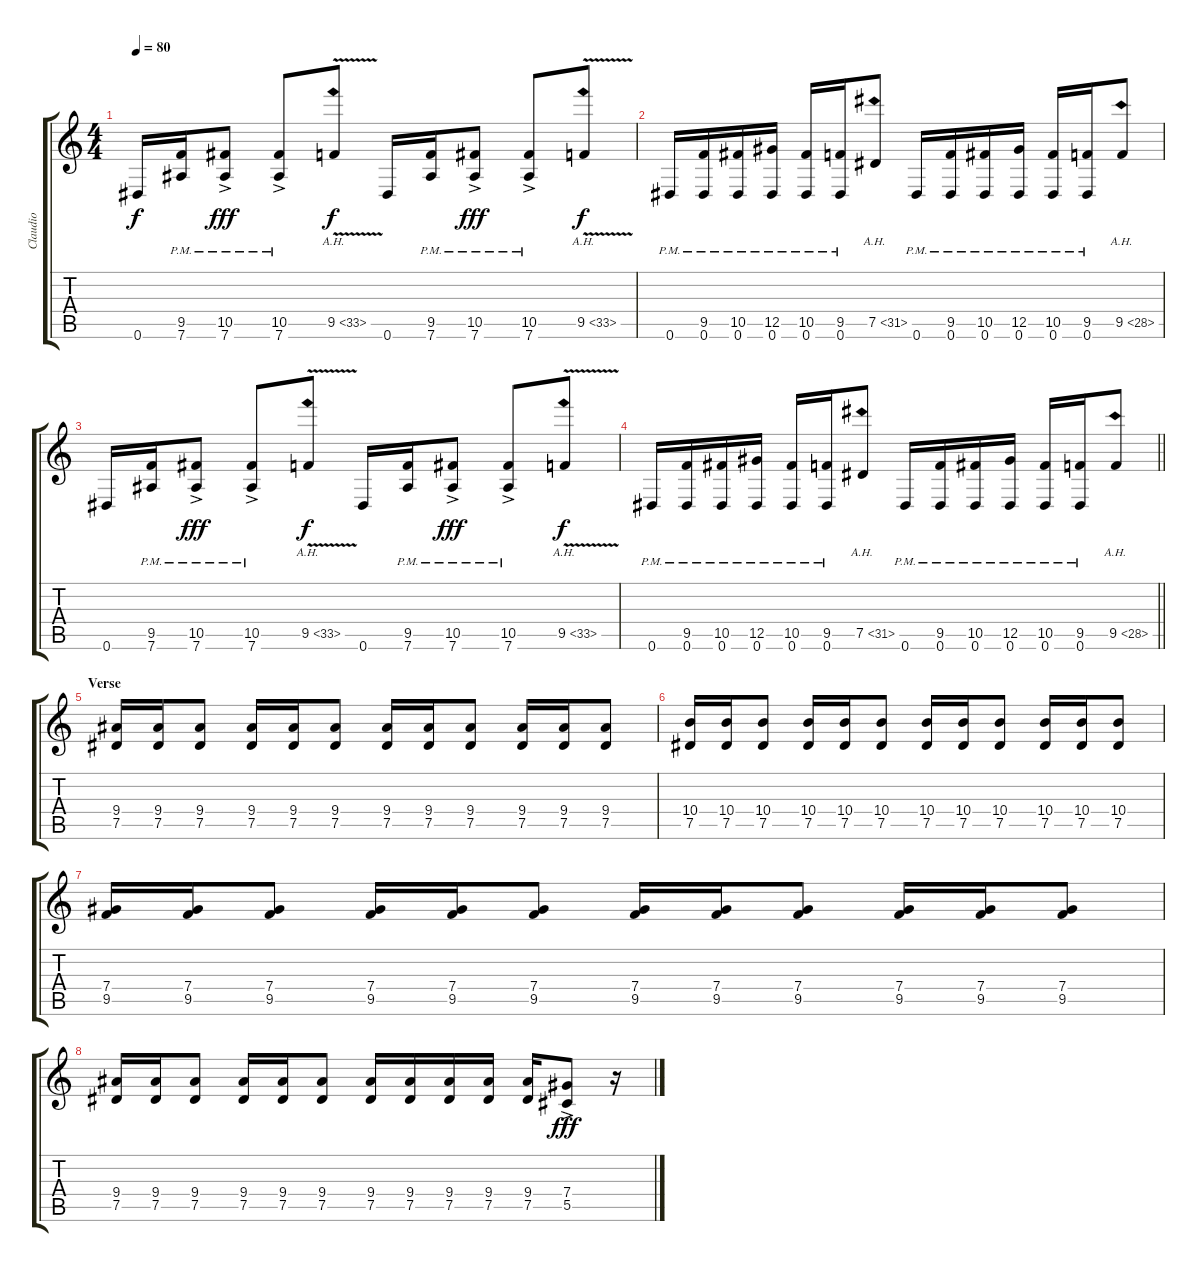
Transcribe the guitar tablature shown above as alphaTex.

\track ("Claudio" "Claudio") {instrument overdrivenguitar}
\staff {score tabs}
\tuning (Eb4 Bb3 Gb3 Db3 Ab2 Eb2) {hide}
\ts (4 4)
\tempo 80
\clef g2
\ks c
0.6.16{dy f} (9.5{pm} 7.6{pm}).16 (10.5{ac pm} 7.6{ac pm}).8{dy fff} (10.5{ac pm} 7.6{ac pm}).8 9.5{ah 24 v}.8{dy f} 0.6.16 (9.5{pm} 7.6{pm}).16 (10.5{ac pm} 7.6{ac pm}).8{dy fff} (10.5{ac pm} 7.6{ac pm}).8 9.5{ah 24 v}.8{dy f} |
0.6{pm}.16 (9.5{pm} 0.6{pm}).16 (10.5{pm} 0.6{pm}).16 (12.5{pm} 0.6{pm}).16 (10.5{pm} 0.6{pm}).16 (9.5{pm} 0.6{pm}).16 7.5{ah 24}.8 0.6{pm}.16 (9.5{pm} 0.6{pm}).16 (10.5{pm} 0.6{pm}).16 (12.5{pm} 0.6{pm}).16 (10.5{pm} 0.6{pm}).16 (9.5{pm} 0.6{pm}).16 9.5{ah 19}.8 |
0.6.16 (9.5{pm} 7.6{pm}).16 (10.5{ac pm} 7.6{ac pm}).8{dy fff} (10.5{ac pm} 7.6{ac pm}).8 9.5{ah 24 v}.8{dy f} 0.6.16 (9.5{pm} 7.6{pm}).16 (10.5{ac pm} 7.6{ac pm}).8{dy fff} (10.5{ac pm} 7.6{ac pm}).8 9.5{ah 24 v}.8{dy f} |
\barLineRight lightlight
0.6{pm}.16 (9.5{pm} 0.6{pm}).16 (10.5{pm} 0.6{pm}).16 (12.5{pm} 0.6{pm}).16 (10.5{pm} 0.6{pm}).16 (9.5{pm} 0.6{pm}).16 7.5{ah 24}.8 0.6{pm}.16 (9.5{pm} 0.6{pm}).16 (10.5{pm} 0.6{pm}).16 (12.5{pm} 0.6{pm}).16 (10.5{pm} 0.6{pm}).16 (9.5{pm} 0.6{pm}).16 9.5{ah 19}.8 |
\section ("" "Verse")
(9.4 7.5).16 (9.4 7.5).16 (9.4 7.5).8 (9.4 7.5).16 (9.4 7.5).16 (9.4 7.5).8 (9.4 7.5).16 (9.4 7.5).16 (9.4 7.5).8 (9.4 7.5).16 (9.4 7.5).16 (9.4 7.5).8 |
(10.4 7.5).16 (10.4 7.5).16 (10.4 7.5).8 (10.4 7.5).16 (10.4 7.5).16 (10.4 7.5).8 (10.4 7.5).16 (10.4 7.5).16 (10.4 7.5).8 (10.4 7.5).16 (10.4 7.5).16 (10.4 7.5).8 |
(7.4 9.5).16 (7.4 9.5).16 (7.4 9.5).8 (7.4 9.5).16 (7.4 9.5).16 (7.4 9.5).8 (7.4 9.5).16 (7.4 9.5).16 (7.4 9.5).8 (7.4 9.5).16 (7.4 9.5).16 (7.4 9.5).8 |
(9.4 7.5).16 (9.4 7.5).16 (9.4 7.5).8 (9.4 7.5).16 (9.4 7.5).16 (9.4 7.5).8 (9.4 7.5).16 (9.4 7.5).16 (9.4 7.5).16 (9.4 7.5).16 (9.4 7.5).16 (7.4{ac} 5.5{ac}).8{dy fff} r.16
